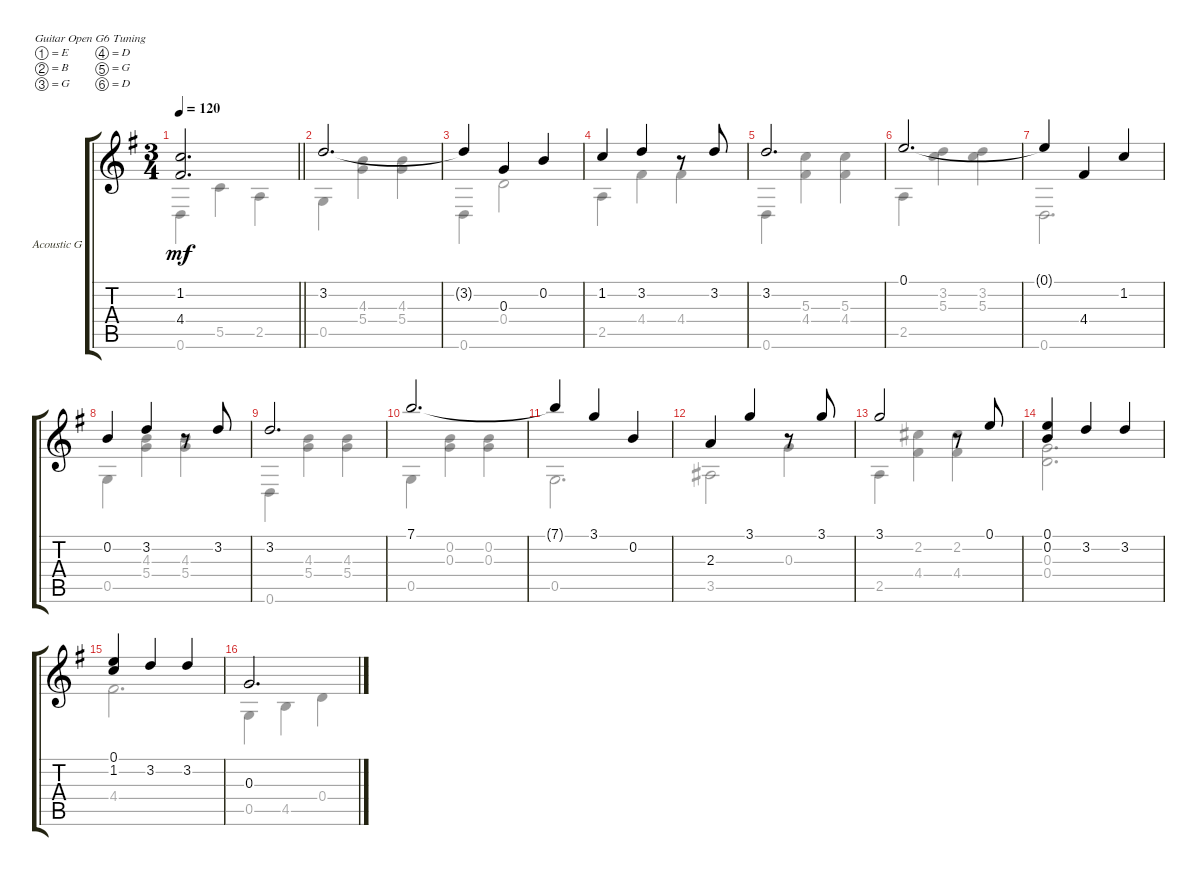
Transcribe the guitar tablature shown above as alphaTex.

\bracketExtendMode groupsimilarinstruments
\firstSystemTrackNameOrientation horizontal
\otherSystemsTrackNameOrientation horizontal
\track ("Acoustic Guitar (nylon)" "Acoustic G") {instrument acousticguitarnylon}
\staff {score tabs}
\tuning (E4 B3 G3 D3 G2 D2)
\voice
\ts (3 4)
\tempo 120
\clef g2
\barLineRight lightlight
\ks g
(1.2 4.4).2{d dy mf} |
3.2.2{d} |
3.2{t}.4 0.3.4 0.2.4 |
1.2.4 3.2.4 r.8 3.2.8 |
3.2.2{d} |
0.1.2{d} |
0.1{t}.4 4.4.4 1.2.4 |
0.2.4 3.2.4 r.8 3.2.8 |
3.2.2{d} |
7.1.2{d} |
7.1{t}.4 3.1.4 0.2.4 |
2.3.4 3.1.4 r.8 3.1.8 |
3.1.2 r.8 0.1.8 |
(0.1 0.2).4 3.2.4 3.2.4 |
(0.1 1.2).4 3.2.4 3.2.4 |
0.3.2{d}
\voice
\clef g2
\ottava regular
\simile none
\barLineRight lightlight
\ks g
0.6.4{dy mf} 5.5.4 2.5.4 |
0.5.4 (4.3 5.4).4 (4.3 5.4).4 |
0.6.4 0.4.2 |
2.5.4 4.4.4 4.4.4 |
0.6.4 (5.3 4.4).4 (5.3 4.4).4 |
2.5.4 (3.2 5.3).4 (3.2 5.3).4 |
0.6.2{d} |
0.5.4 (4.3 5.4).4 (4.3 5.4).4 |
0.6.4 (4.3 5.4).4 (4.3 5.4).4 |
0.5.4 (0.2 0.3).4 (0.2 0.3).4 |
0.5.2{d} |
3.5.2 0.3.4 |
2.5.4 (2.2 4.4).4 (2.2 4.4).4 |
(0.3 0.4).2{d} |
4.4.2{d} |
0.5.4 4.5.4 0.4.4
